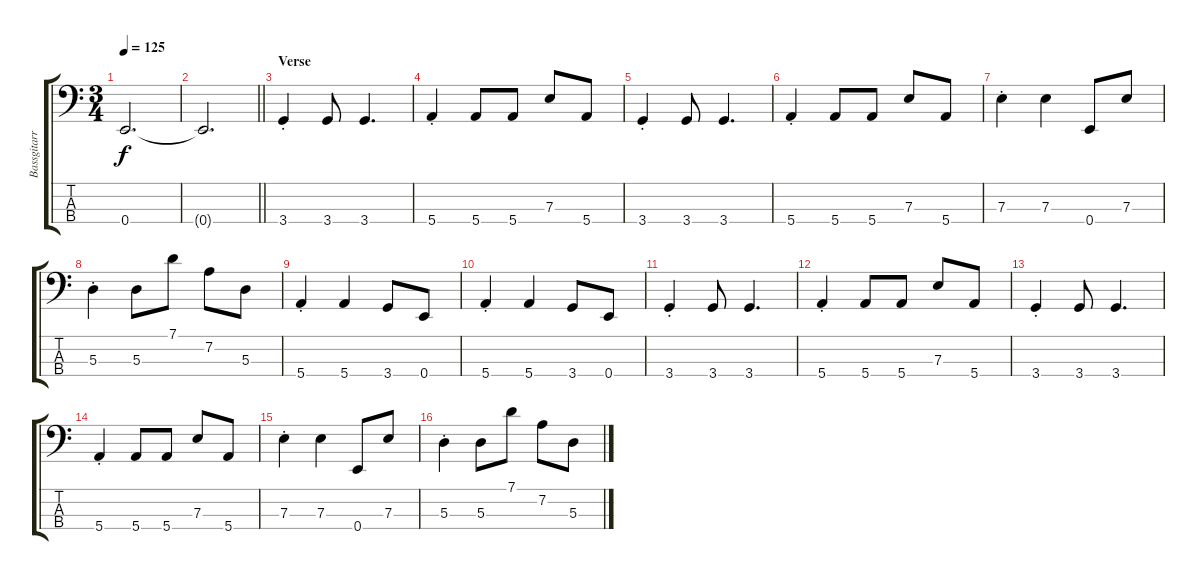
\track ("Bassgitarren" "Bassgitarr") {instrument electricbassfinger}
\staff {score tabs}
\tuning (G2 D2 A1 E1) {hide}
\ts (3 4)
\tempo 125
\clef f4
\ks c
0.4.2{d dy f} |
\barLineRight lightlight
0.4{t}.2{d} |
\section ("" "Verse")
3.4{st}.4 3.4.8 3.4.4{d} |
5.4{st}.4 5.4.8 5.4.8 7.3.8 5.4.8 |
3.4{st}.4 3.4.8 3.4.4{d} |
5.4{st}.4 5.4.8 5.4.8 7.3.8 5.4.8 |
7.3{st}.4 7.3.4 0.4.8 7.3.8 |
5.3{st}.4 5.3.8 7.1.8 7.2.8 5.3.8 |
5.4{st}.4 5.4.4 3.4.8 0.4.8 |
5.4{st}.4 5.4.4 3.4.8 0.4.8 |
3.4{st}.4 3.4.8 3.4.4{d} |
5.4{st}.4 5.4.8 5.4.8 7.3.8 5.4.8 |
3.4{st}.4 3.4.8 3.4.4{d} |
5.4{st}.4 5.4.8 5.4.8 7.3.8 5.4.8 |
7.3{st}.4 7.3.4 0.4.8 7.3.8 |
5.3{st}.4 5.3.8 7.1.8 7.2.8 5.3.8
